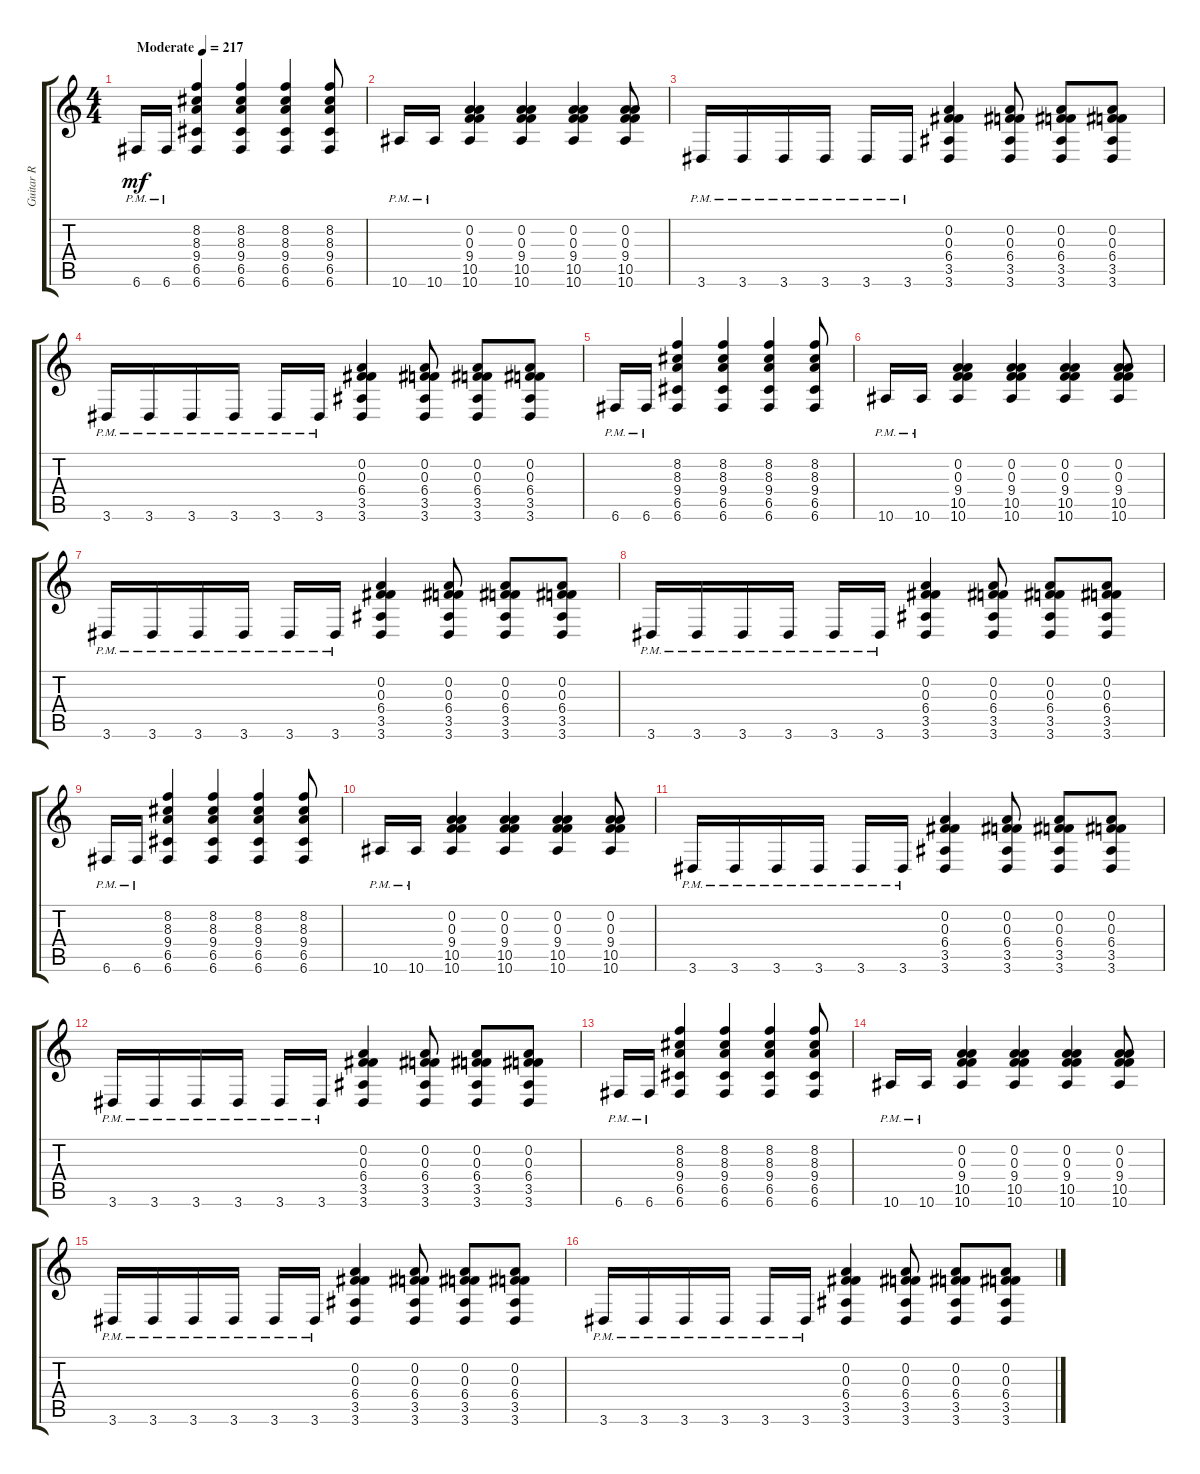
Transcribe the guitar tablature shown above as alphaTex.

\track ("Guitar R" "Guitar R") {instrument distortionguitar}
\staff {score tabs}
\tuning (D4 A3 F3 C3 G2 C2) {hide}
\ts (4 4)
\tempo (217 "Moderate")
\clef g2
\ks c
6.6{pm}.16{dy mf instrument distortionguitar} 6.6{pm}.16 (8.2 8.3 9.4 6.5 6.6).4 (8.2 8.3 9.4 6.5 6.6).4 (8.2 8.3 9.4 6.5 6.6).4 (8.2 8.3 9.4 6.5 6.6).8 |
10.6{pm}.16 10.6{pm}.16 (0.2 0.3 9.4 10.5 10.6).4 (0.2 0.3 9.4 10.5 10.6).4 (0.2 0.3 9.4 10.5 10.6).4 (0.2 0.3 9.4 10.5 10.6).8 |
3.6{pm}.16 3.6{pm}.16 3.6{pm}.16 3.6{pm}.16 3.6{pm}.16 3.6{pm}.16 (0.2 0.3 6.4 3.5 3.6).4 (0.2 0.3 6.4 3.5 3.6).8 (0.2 0.3 6.4 3.5 3.6).8 (0.2 0.3 6.4 3.5 3.6).8 |
3.6{pm}.16 3.6{pm}.16 3.6{pm}.16 3.6{pm}.16 3.6{pm}.16 3.6{pm}.16 (0.2 0.3 6.4 3.5 3.6).4 (0.2 0.3 6.4 3.5 3.6).8 (0.2 0.3 6.4 3.5 3.6).8 (0.2 0.3 6.4 3.5 3.6).8 |
6.6{pm}.16 6.6{pm}.16 (8.2 8.3 9.4 6.5 6.6).4 (8.2 8.3 9.4 6.5 6.6).4 (8.2 8.3 9.4 6.5 6.6).4 (8.2 8.3 9.4 6.5 6.6).8 |
10.6{pm}.16 10.6{pm}.16 (0.2 0.3 9.4 10.5 10.6).4 (0.2 0.3 9.4 10.5 10.6).4 (0.2 0.3 9.4 10.5 10.6).4 (0.2 0.3 9.4 10.5 10.6).8 |
3.6{pm}.16 3.6{pm}.16 3.6{pm}.16 3.6{pm}.16 3.6{pm}.16 3.6{pm}.16 (0.2 0.3 6.4 3.5 3.6).4 (0.2 0.3 6.4 3.5 3.6).8 (0.2 0.3 6.4 3.5 3.6).8 (0.2 0.3 6.4 3.5 3.6).8 |
3.6{pm}.16 3.6{pm}.16 3.6{pm}.16 3.6{pm}.16 3.6{pm}.16 3.6{pm}.16 (0.2 0.3 6.4 3.5 3.6).4 (0.2 0.3 6.4 3.5 3.6).8 (0.2 0.3 6.4 3.5 3.6).8 (0.2 0.3 6.4 3.5 3.6).8 |
6.6{pm}.16 6.6{pm}.16 (8.2 8.3 9.4 6.5 6.6).4 (8.2 8.3 9.4 6.5 6.6).4 (8.2 8.3 9.4 6.5 6.6).4 (8.2 8.3 9.4 6.5 6.6).8 |
10.6{pm}.16 10.6{pm}.16 (0.2 0.3 9.4 10.5 10.6).4 (0.2 0.3 9.4 10.5 10.6).4 (0.2 0.3 9.4 10.5 10.6).4 (0.2 0.3 9.4 10.5 10.6).8 |
3.6{pm}.16 3.6{pm}.16 3.6{pm}.16 3.6{pm}.16 3.6{pm}.16 3.6{pm}.16 (0.2 0.3 6.4 3.5 3.6).4 (0.2 0.3 6.4 3.5 3.6).8 (0.2 0.3 6.4 3.5 3.6).8 (0.2 0.3 6.4 3.5 3.6).8 |
3.6{pm}.16 3.6{pm}.16 3.6{pm}.16 3.6{pm}.16 3.6{pm}.16 3.6{pm}.16 (0.2 0.3 6.4 3.5 3.6).4 (0.2 0.3 6.4 3.5 3.6).8 (0.2 0.3 6.4 3.5 3.6).8 (0.2 0.3 6.4 3.5 3.6).8 |
6.6{pm}.16 6.6{pm}.16 (8.2 8.3 9.4 6.5 6.6).4 (8.2 8.3 9.4 6.5 6.6).4 (8.2 8.3 9.4 6.5 6.6).4 (8.2 8.3 9.4 6.5 6.6).8 |
10.6{pm}.16 10.6{pm}.16 (0.2 0.3 9.4 10.5 10.6).4 (0.2 0.3 9.4 10.5 10.6).4 (0.2 0.3 9.4 10.5 10.6).4 (0.2 0.3 9.4 10.5 10.6).8 |
3.6{pm}.16 3.6{pm}.16 3.6{pm}.16 3.6{pm}.16 3.6{pm}.16 3.6{pm}.16 (0.2 0.3 6.4 3.5 3.6).4 (0.2 0.3 6.4 3.5 3.6).8 (0.2 0.3 6.4 3.5 3.6).8 (0.2 0.3 6.4 3.5 3.6).8 |
3.6{pm}.16 3.6{pm}.16 3.6{pm}.16 3.6{pm}.16 3.6{pm}.16 3.6{pm}.16 (0.2 0.3 6.4 3.5 3.6).4 (0.2 0.3 6.4 3.5 3.6).8 (0.2 0.3 6.4 3.5 3.6).8 (0.2 0.3 6.4 3.5 3.6).8
